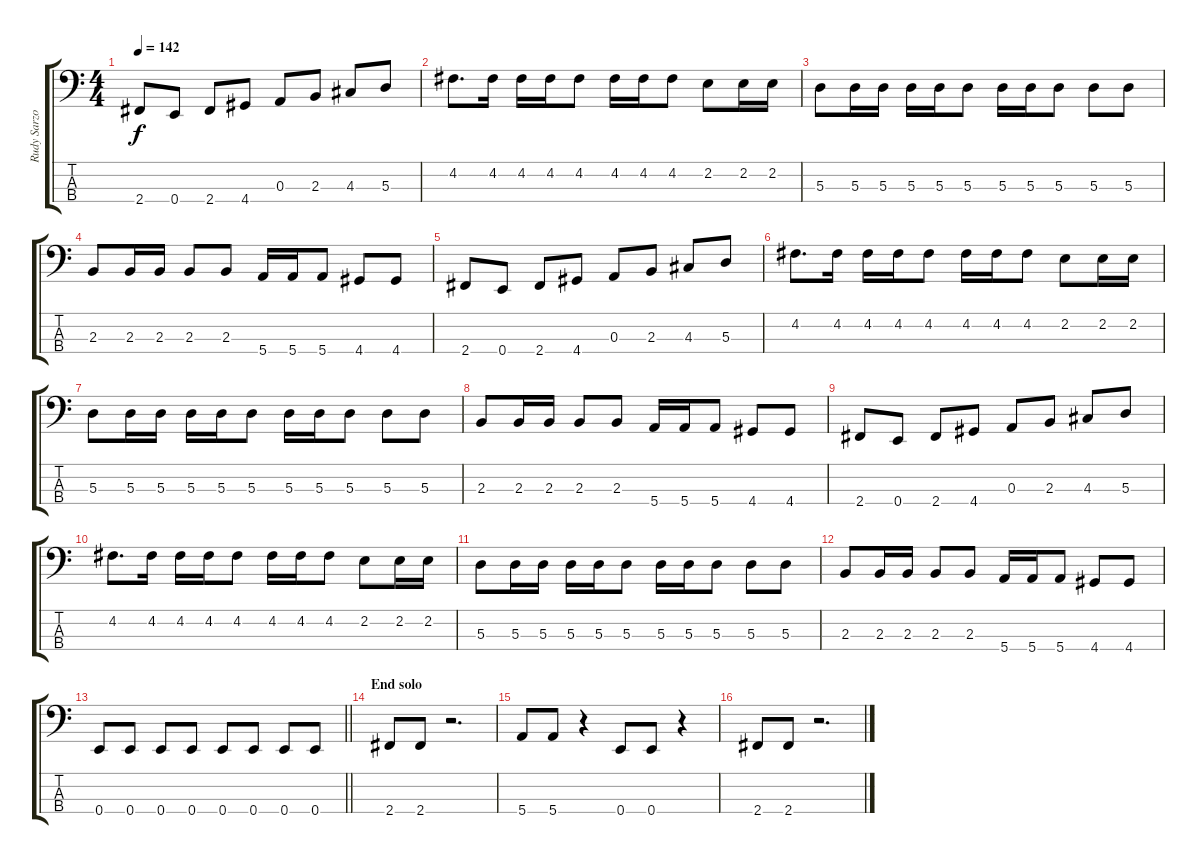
\track ("Rudy Sarzo" "Rudy Sarzo") {instrument slapbass2 bank 1}
\staff {score tabs}
\tuning (G2 D2 A1 E1) {hide}
\ts (4 4)
\tempo 142
\clef f4
\ks c
2.4.8{dy f} 0.4.8 2.4.8 4.4.8 0.3.8 2.3.8 4.3.8 5.3.8 |
4.2.8{d} 4.2.16 4.2.16 4.2.16 4.2.8 4.2.16 4.2.16 4.2.8 2.2.8 2.2.16 2.2.16 |
5.3.8 5.3.16 5.3.16 5.3.16 5.3.16 5.3.8 5.3.16 5.3.16 5.3.8 5.3.8 5.3.8 |
2.3.8 2.3.16 2.3.16 2.3.8 2.3.8 5.4.16 5.4.16 5.4.8 4.4.8 4.4.8 |
2.4.8 0.4.8 2.4.8 4.4.8 0.3.8 2.3.8 4.3.8 5.3.8 |
4.2.8{d} 4.2.16 4.2.16 4.2.16 4.2.8 4.2.16 4.2.16 4.2.8 2.2.8 2.2.16 2.2.16 |
5.3.8 5.3.16 5.3.16 5.3.16 5.3.16 5.3.8 5.3.16 5.3.16 5.3.8 5.3.8 5.3.8 |
2.3.8 2.3.16 2.3.16 2.3.8 2.3.8 5.4.16 5.4.16 5.4.8 4.4.8 4.4.8 |
2.4.8 0.4.8 2.4.8 4.4.8 0.3.8 2.3.8 4.3.8 5.3.8 |
4.2.8{d} 4.2.16 4.2.16 4.2.16 4.2.8 4.2.16 4.2.16 4.2.8 2.2.8 2.2.16 2.2.16 |
5.3.8 5.3.16 5.3.16 5.3.16 5.3.16 5.3.8 5.3.16 5.3.16 5.3.8 5.3.8 5.3.8 |
2.3.8 2.3.16 2.3.16 2.3.8 2.3.8 5.4.16 5.4.16 5.4.8 4.4.8 4.4.8 |
\barLineRight lightlight
0.4.8 0.4.8 0.4.8 0.4.8 0.4.8 0.4.8 0.4.8 0.4.8 |
\section ("" "End solo")
2.4.8 2.4.8 r.2{d} |
5.4.8 5.4.8 r.4 0.4.8 0.4.8 r.4 |
2.4.8 2.4.8 r.2{d}
